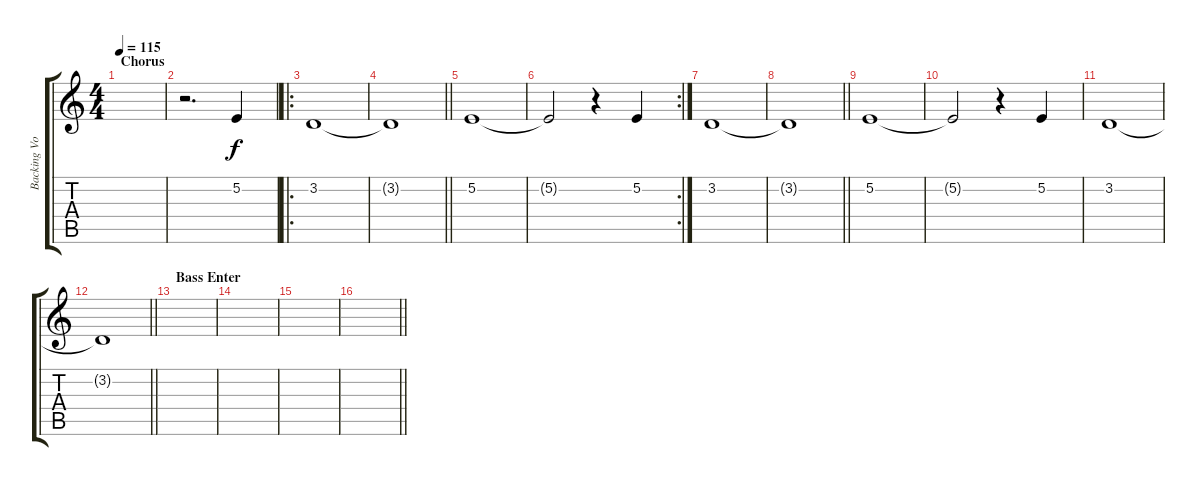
\track ("Backing Vocal(Vincent)/Clean Guitar I" "Backing Vo") {instrument altosax}
\staff {score tabs}
\tuning (E4 B3 G3 D3 A2 E2) {hide}
\ts (4 4)
\section ("" "Chorus")
\tempo 115
\clef g2
\ks c
|
r.2{d} 5.2.4 |
\ro
3.2.1 |
\barLineRight lightlight
3.2{t}.1 |
\section ("" "")
5.2.1 |
\rc 2
5.2{t}.2 r.4 5.2.4 |
3.2.1 |
\barLineRight lightlight
3.2{t}.1 |
\section ("" "")
5.2.1 |
5.2{t}.2 r.4 5.2.4 |
3.2.1 |
\barLineRight lightlight
3.2{t}.1 |
\section ("" "Bass Enter")
|
|
|
\barLineRight lightlight
